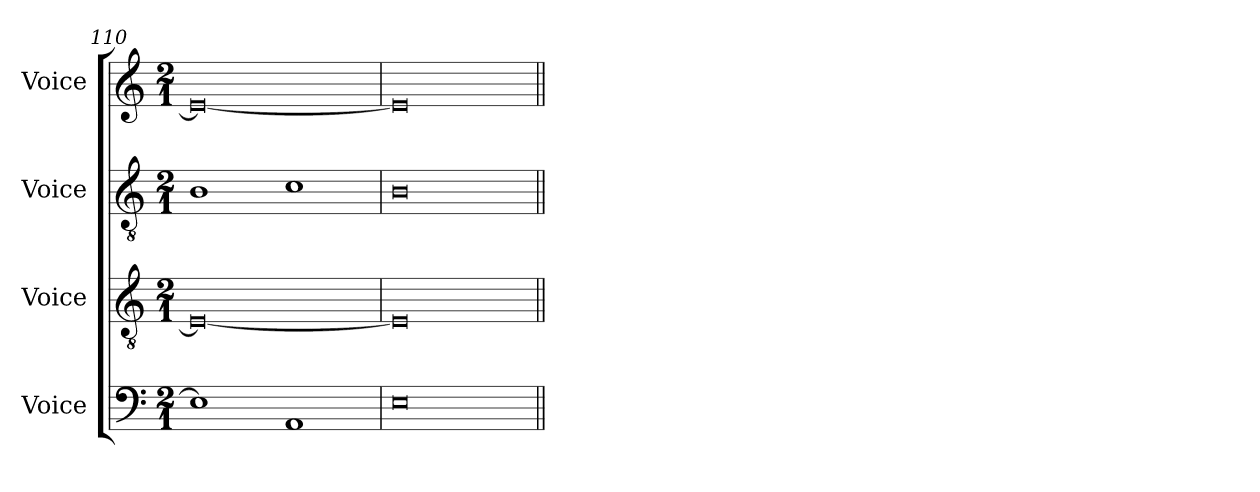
**kern	**kern	**kern	**kern
*part4	*part3	*part2	*part1
*staff4	*staff3	*staff2	*staff1
*I"Voice	*I"Voice	*I"Voice	*I"Voice
*I'V	*I'V	*I'V	*I'V
*clefF4	*clefGv2	*clefGv2	*clefG2
*k[]	*k[]	*k[]	*k[]
*M2/1	*M2/1	*M2/1	*M2/1
=110	=110	=110	=110
1E]	0E_	1B	0e_
1AA	.	1c	.
=111	=111	=111	=111
0E	0E]	0B	0e]
=||	=||	=||	=||
*-	*-	*-	*-
